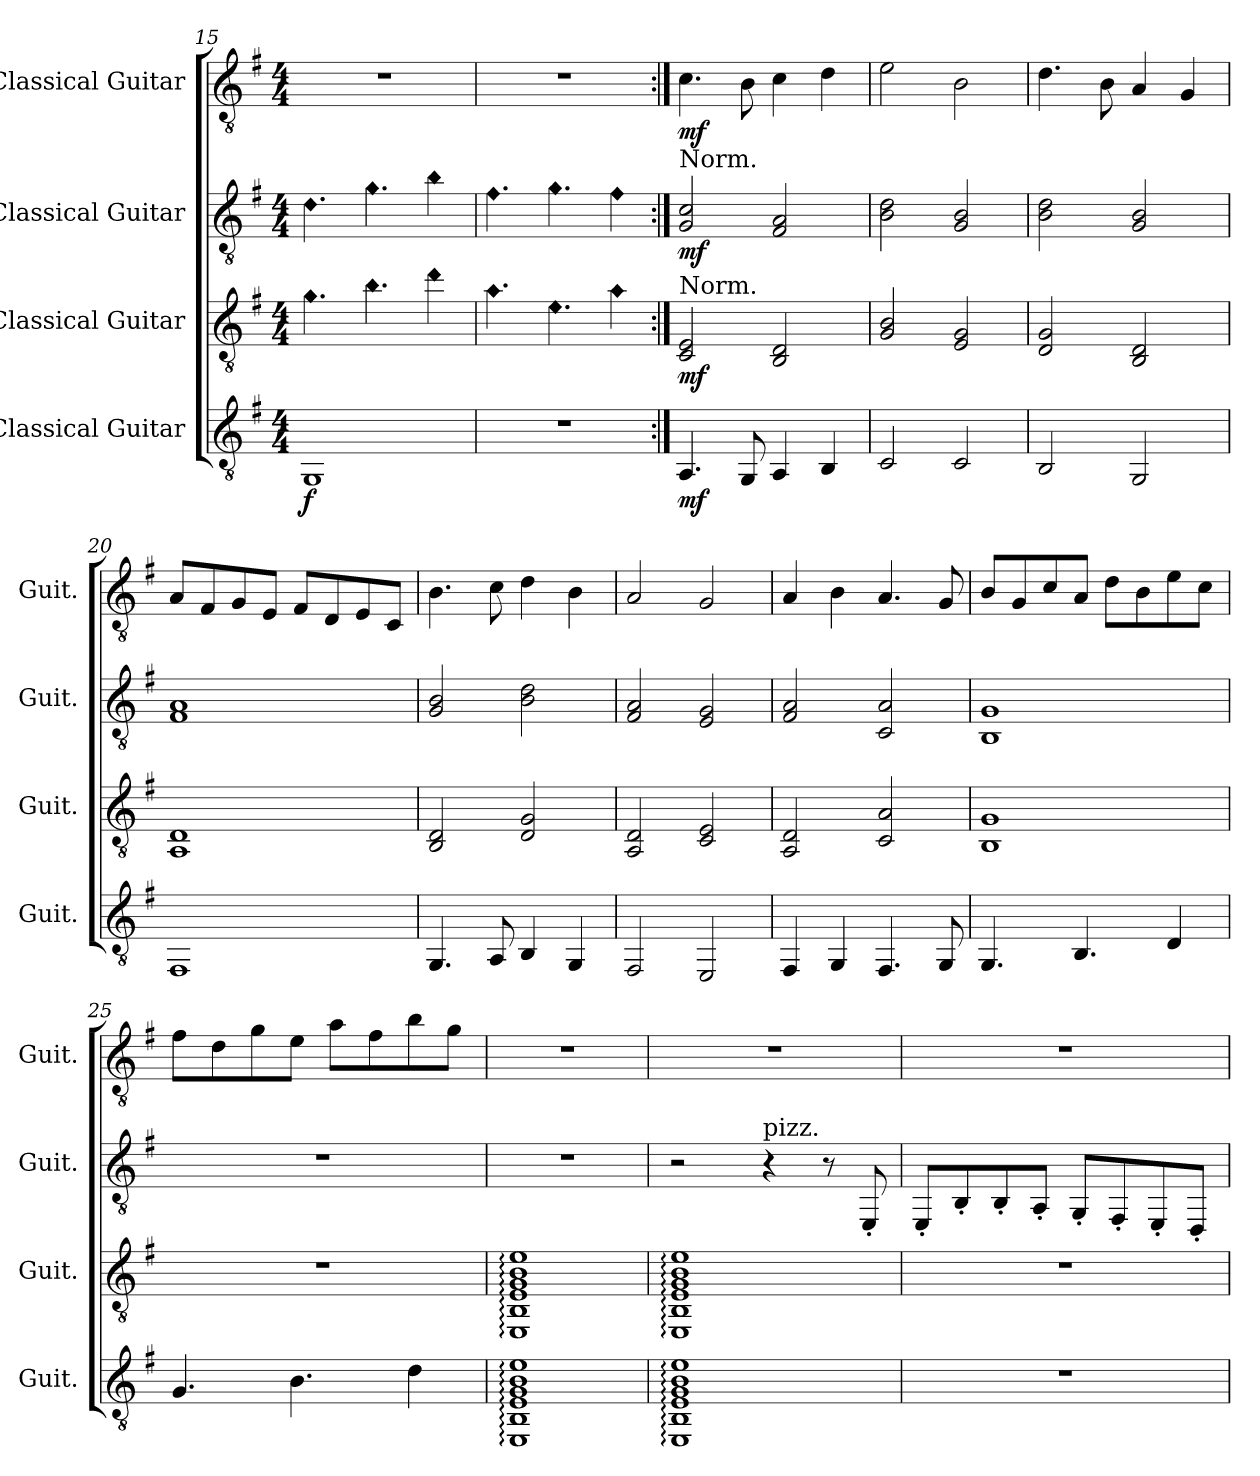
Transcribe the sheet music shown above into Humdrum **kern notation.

**kern	**dynam	**kern	**dynam	**kern	**dynam	**kern	**dynam
*part4	*part4	*part3	*part3	*part2	*part2	*part1	*part1
*staff4	*staff4	*staff3	*staff3	*staff2	*staff2	*staff1	*staff1
*I"Classical Guitar	*	*I"Classical Guitar	*	*I"Classical Guitar	*	*I"Classical Guitar	*
*I'Guit.	*	*I'Guit.	*	*I'Guit.	*	*I'Guit.	*
*clefGv2	*	*clefGv2	*	*clefGv2	*	*clefGv2	*
*k[f#]	*	*k[f#]	*	*k[f#]	*	*k[f#]	*
*G:	*	*G:	*	*G:	*	*G:	*
*M4/4	*	*M4/4	*	*M4/4	*	*M4/4	*
=15	=15	=15	=15	=15	=15	=15	=15
!	!LO:DY:b	!LO:N:head=diamond	!	!LO:N:head=diamond	!	!	!
1GG	f	4.g\	.	4.d\	.	1r	.
!	!	!LO:N:head=diamond	!	!LO:N:head=diamond	!	!	!
.	.	4.b\	.	4.g\	.	.	.
!	!	!LO:N:head=diamond	!	!LO:N:head=diamond	!	!	!
.	.	4dd\	.	4b\	.	.	.
=16	=16	=16	=16	=16	=16	=16	=16
!	!	!LO:N:head=diamond	!	!LO:N:head=diamond	!	!	!
1r	.	4.a\	.	4.f#\	.	1r	.
!	!	!LO:N:head=diamond	!	!LO:N:head=diamond	!	!	!
.	.	4.e\	.	4.g\	.	.	.
!	!	!LO:N:head=diamond	!	!LO:N:head=diamond	!	!	!
.	.	4a\	.	4f#\	.	.	.
!!LO:LB:g=z
=17:|!	=17:|!	=17:|!	=17:|!	=17:|!	=17:|!	=17:|!	=17:|!
!	!	!	!	!LO:TX:a:t=Norm.	!	!	!
!	!	!LO:TX:a:t=Norm.	!	!	!	!	!
!	!LO:DY:b	!	!LO:DY:b	!	!LO:DY:b	!	!LO:DY:b
4.AA/	mf	2C/ 2E/	mf	2G/ 2c/	mf	4.c\	mf
8GG/	.	.	.	.	.	8B\	.
4AA/	.	2BB/ 2D/	.	2F#/ 2A/	.	4c\	.
4BB/	.	.	.	.	.	4d\	.
=18	=18	=18	=18	=18	=18	=18	=18
2C/	.	2G/ 2B/	.	2B\ 2d\	.	2e\	.
2C/	.	2E/ 2G/	.	2G/ 2B/	.	2B\	.
=19	=19	=19	=19	=19	=19	=19	=19
2BB/	.	2D/ 2G/	.	2B\ 2d\	.	4.d\	.
.	.	.	.	.	.	8B\	.
2GG/	.	2BB/ 2D/	.	2G/ 2B/	.	4A/	.
.	.	.	.	.	.	4G/	.
=20	=20	=20	=20	=20	=20	=20	=20
1FF#	.	1AA 1D	.	1F# 1A	.	8A/L	.
.	.	.	.	.	.	8F#/	.
.	.	.	.	.	.	8G/	.
.	.	.	.	.	.	8E/J	.
.	.	.	.	.	.	8F#/L	.
.	.	.	.	.	.	8D/	.
.	.	.	.	.	.	8E/	.
.	.	.	.	.	.	8C/J	.
=21	=21	=21	=21	=21	=21	=21	=21
4.GG/	.	2BB/ 2D/	.	2G/ 2B/	.	4.B\	.
8AA/	.	.	.	.	.	8c\	.
4BB/	.	2D/ 2G/	.	2B\ 2d\	.	4d\	.
4GG/	.	.	.	.	.	4B\	.
=22	=22	=22	=22	=22	=22	=22	=22
2FF#/	.	2AA/ 2D/	.	2F#/ 2A/	.	2A/	.
2EE/	.	2C/ 2E/	.	2E/ 2G/	.	2G/	.
!!LO:PB:g=z
=23	=23	=23	=23	=23	=23	=23	=23
4FF#/	.	2AA/ 2D/	.	2F#/ 2A/	.	4A/	.
4GG/	.	.	.	.	.	4B\	.
4.FF#/	.	2C/ 2A/	.	2C/ 2A/	.	4.A/	.
8GG/	.	.	.	.	.	8G/	.
=24	=24	=24	=24	=24	=24	=24	=24
4.GG/	.	1BB 1G	.	1BB 1G	.	8B/L	.
.	.	.	.	.	.	8G/	.
.	.	.	.	.	.	8c/	.
4.BB/	.	.	.	.	.	8A/J	.
.	.	.	.	.	.	8d\L	.
.	.	.	.	.	.	8B\	.
4D/	.	.	.	.	.	8e\	.
.	.	.	.	.	.	8c\J	.
=25	=25	=25	=25	=25	=25	=25	=25
4.G/	.	1r	.	1r	.	8f#\L	.
.	.	.	.	.	.	8d\	.
.	.	.	.	.	.	8g\	.
4.B\	.	.	.	.	.	8e\J	.
.	.	.	.	.	.	8a\L	.
.	.	.	.	.	.	8f#\	.
4d\	.	.	.	.	.	8b\	.
.	.	.	.	.	.	8g\J	.
=26	=26	=26	=26	=26	=26	=26	=26
1EE: 1BB: 1E: 1G: 1B: 1e:	.	1EE: 1BB: 1E: 1G: 1B: 1e:	.	1r	.	1r	.
=27	=27	=27	=27	=27	=27	=27	=27
1EE: 1BB: 1E: 1G: 1B: 1e:	.	1EE: 1BB: 1E: 1G: 1B: 1e:	.	2r	.	1r	.
!	!	!	!	!LO:TX:a:t=pizz.	!	!	!
.	.	.	.	4r	.	.	.
.	.	.	.	8r	.	.	.
.	.	.	.	8EE'/	.	.	.
!!LO:LB:g=z
=28	=28	=28	=28	=28	=28	=28	=28
1r	.	1r	.	8EE'/L	.	1r	.
.	.	.	.	8BB'/	.	.	.
.	.	.	.	8BB'/	.	.	.
.	.	.	.	8AA'/J	.	.	.
.	.	.	.	8GG'/L	.	.	.
.	.	.	.	8FF#'/	.	.	.
.	.	.	.	8EE'/	.	.	.
.	.	.	.	8DD'/J	.	.	.
=	=	=	=	=	=	=	=
*-	*-	*-	*-	*-	*-	*-	*-
